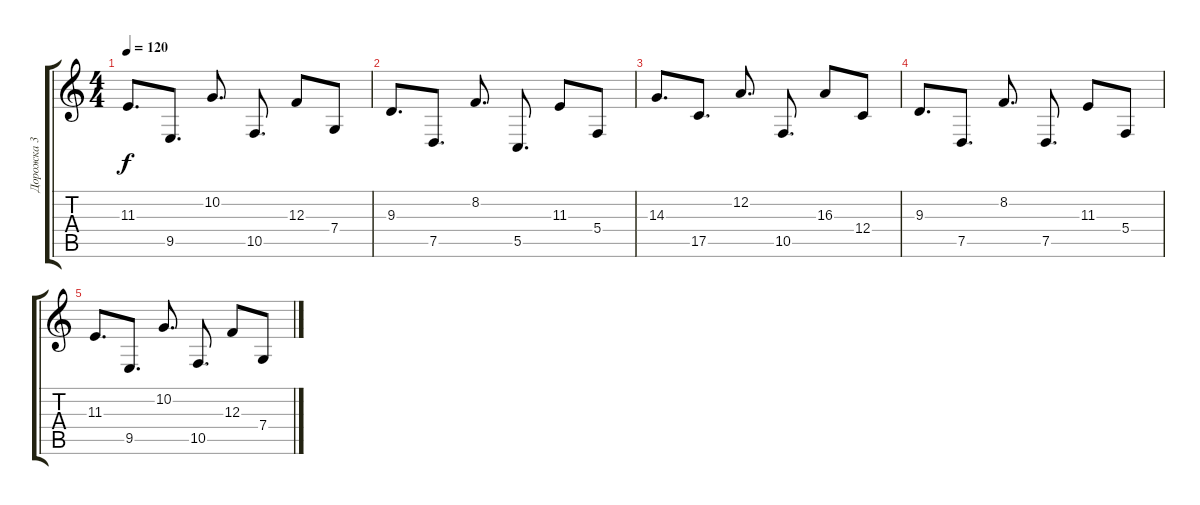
\track ("Дорожка 3" "Дорожка 3") {instrument fx7echoes}
\staff {score tabs}
\tuning (D4 A3 F3 C3 G2 D2) {hide}
\ts (4 4)
\tempo 120
\clef g2
\ks c
11.3.8{d dy f} 9.5.8{d} 10.2.8{d} 10.5.8{d} 12.3.8 7.4.8 |
9.3.8{d volume 0} 7.5.8{d} 8.2.8{d} 5.5.8{d} 11.3.8 5.4.8 |
14.3.8{d} 17.5.8{d} 12.2.8{d} 10.5.8{d} 16.3.8 12.4.8 |
9.3.8{d} 7.5.8{d} 8.2.8{d} 7.5.8{d} 11.3.8 5.4.8 |
11.3.8{d} 9.5.8{d} 10.2.8{d} 10.5.8{d} 12.3.8 7.4.8
